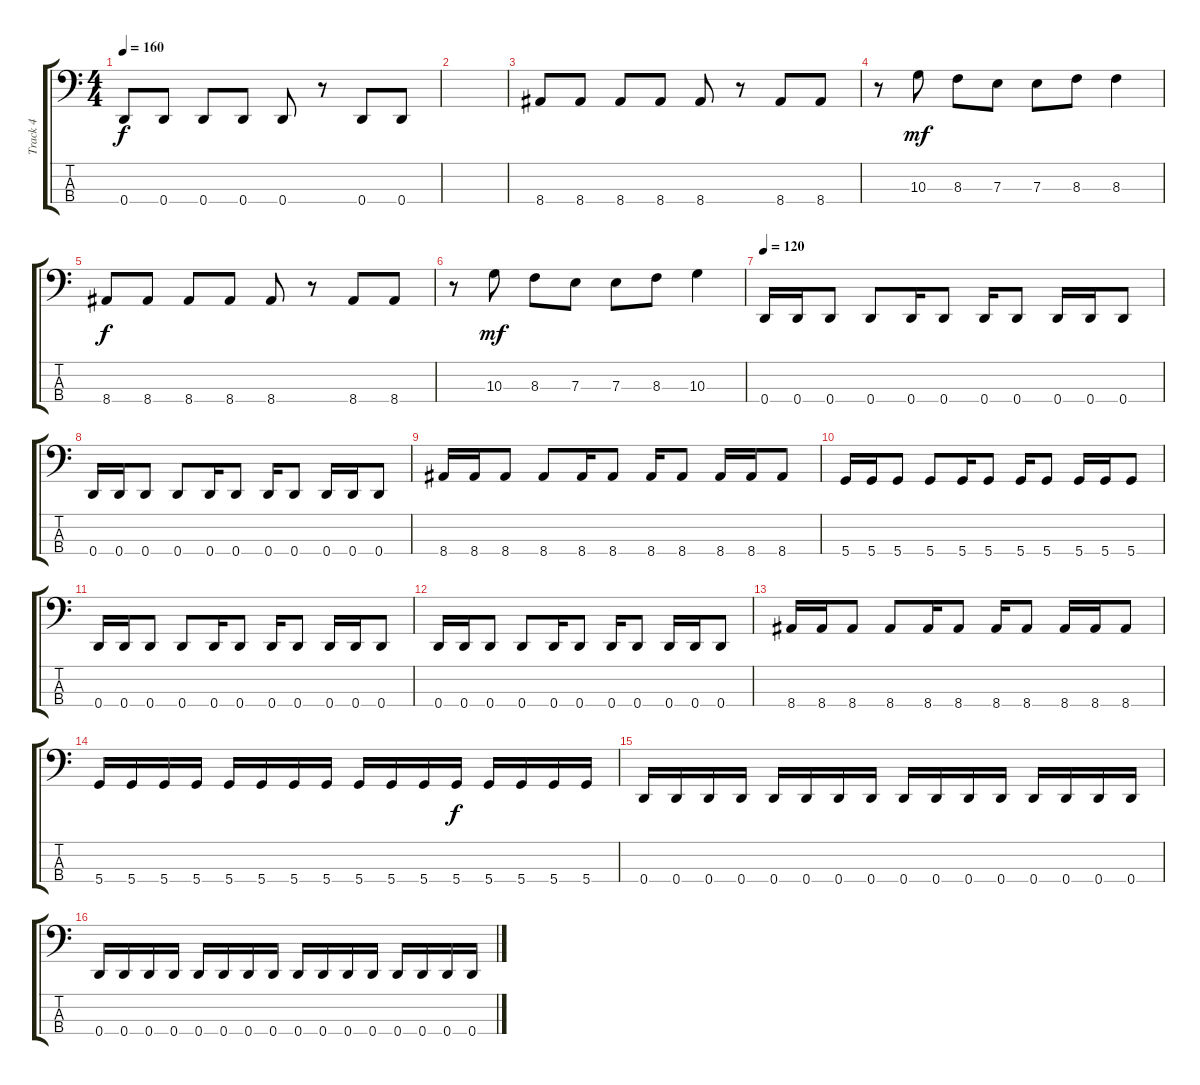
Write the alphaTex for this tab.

\track ("Track 4" "Track 4") {instrument electricbasspick}
\staff {score tabs}
\tuning (G2 D2 A1 D1) {hide}
\ts (4 4)
\tempo 160
\clef f4
\ks c
0.4.8{dy f} 0.4.8 0.4.8 0.4.8 0.4.8 r.8 0.4.8 0.4.8 |
|
8.4.8 8.4.8 8.4.8 8.4.8 8.4.8 r.8 8.4.8 8.4.8 |
r.8 10.3.8{dy mf} 8.3.8 7.3.8 7.3.8 8.3.8 8.3.4 |
8.4.8{dy f} 8.4.8 8.4.8 8.4.8 8.4.8 r.8 8.4.8 8.4.8 |
r.8 10.3.8{dy mf} 8.3.8 7.3.8 7.3.8 8.3.8 10.3.4 |
\tempo 120
0.4.16 0.4.16 0.4.8 0.4.8 0.4.16 0.4.8 0.4.16 0.4.8 0.4.16 0.4.16 0.4.8 |
0.4.16 0.4.16 0.4.8 0.4.8 0.4.16 0.4.8 0.4.16 0.4.8 0.4.16 0.4.16 0.4.8 |
8.4.16 8.4.16 8.4.8 8.4.8 8.4.16 8.4.8 8.4.16 8.4.8 8.4.16 8.4.16 8.4.8 |
5.4.16 5.4.16 5.4.8 5.4.8 5.4.16 5.4.8 5.4.16 5.4.8 5.4.16 5.4.16 5.4.8 |
0.4.16 0.4.16 0.4.8 0.4.8 0.4.16 0.4.8 0.4.16 0.4.8 0.4.16 0.4.16 0.4.8 |
0.4.16 0.4.16 0.4.8 0.4.8 0.4.16 0.4.8 0.4.16 0.4.8 0.4.16 0.4.16 0.4.8 |
8.4.16 8.4.16 8.4.8 8.4.8 8.4.16 8.4.8 8.4.16 8.4.8 8.4.16 8.4.16 8.4.8 |
5.4.16 5.4.16 5.4.16 5.4.16 5.4.16 5.4.16 5.4.16 5.4.16 5.4.16 5.4.16 5.4.16 5.4.16{dy f} 5.4.16 5.4.16 5.4.16 5.4.16 |
0.4.16 0.4.16 0.4.16 0.4.16 0.4.16 0.4.16 0.4.16 0.4.16 0.4.16 0.4.16 0.4.16 0.4.16 0.4.16 0.4.16 0.4.16 0.4.16 |
0.4.16 0.4.16 0.4.16 0.4.16 0.4.16 0.4.16 0.4.16 0.4.16 0.4.16 0.4.16 0.4.16 0.4.16 0.4.16 0.4.16 0.4.16 0.4.16
